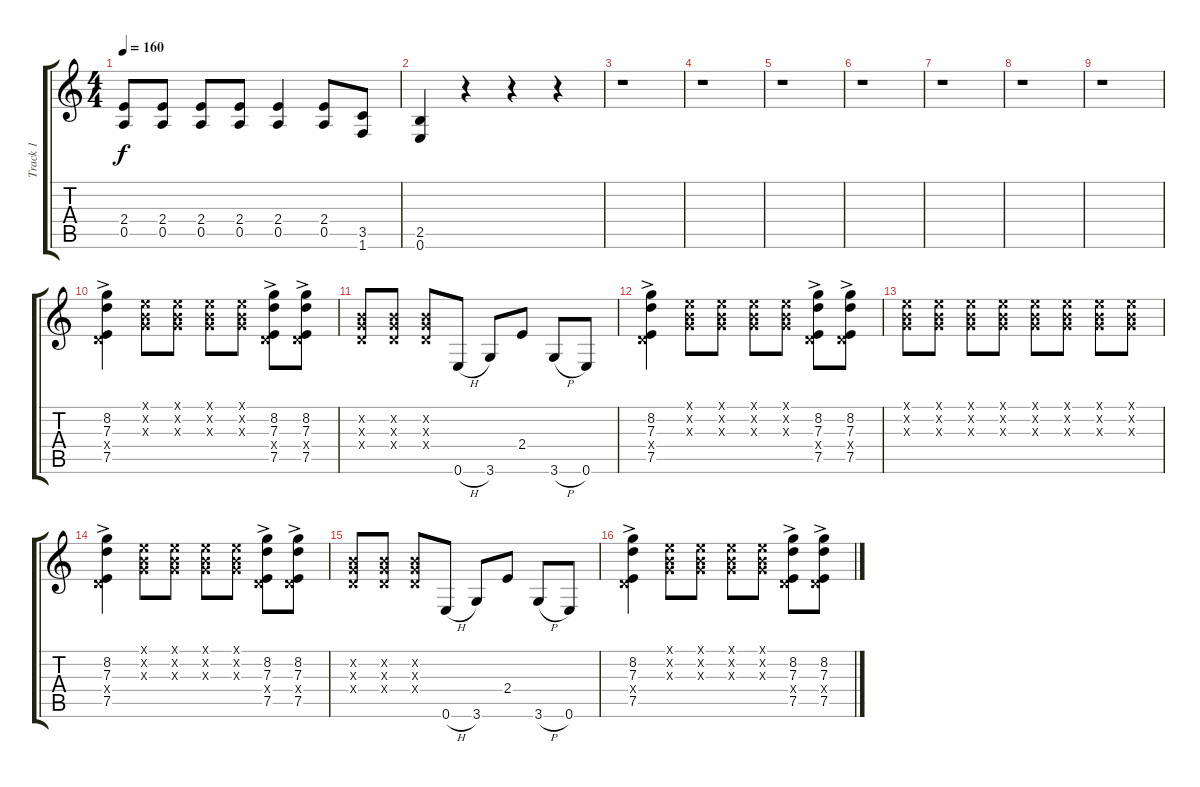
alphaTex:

\track ("Track 1" "Track 1") {instrument overdrivenguitar}
\staff {score tabs}
\tuning (E4 B3 G3 D3 A2 E2) {hide}
\ts (4 4)
\tempo 160
\clef g2
\ks c
(2.4 0.5).8{dy f} (2.4 0.5).8 (2.4 0.5).8 (2.4 0.5).8 (2.4 0.5).4 (2.4 0.5).8 (3.5 1.6).8 |
(2.5 0.6).4 r.4 r.4 r.4 |
r.1 |
r.1 |
r.1 |
r.1 |
r.1 |
r.1 |
r.1 |
(8.2{ac} 7.3 0.4{x} 7.5).4 (0.1{x} 0.2{x} 0.3{x}).8 (0.1{x} 0.2{x} 0.3{x}).8 (0.1{x} 0.2{x} 0.3{x}).8 (0.1{x} 0.2{x} 0.3{x}).8 (8.2 7.3{ac} 0.4{x} 7.5).8 (8.2 7.3{ac} 0.4{x} 7.5).8 |
(0.2{x} 0.3{x} 0.4{x}).8 (0.2{x} 0.3{x} 0.4{x}).8 (0.2{x} 0.3{x} 0.4{x}).8 0.6{h}.8 3.6.8 2.4.8 3.6{h}.8 0.6.8 |
(8.2{ac} 7.3 0.4{x} 7.5).4 (0.1{x} 0.2{x} 0.3{x}).8 (0.1{x} 0.2{x} 0.3{x}).8 (0.1{x} 0.2{x} 0.3{x}).8 (0.1{x} 0.2{x} 0.3{x}).8 (8.2 7.3{ac} 0.4{x} 7.5).8 (8.2 7.3{ac} 0.4{x} 7.5).8 |
(0.1{x} 0.2{x} 0.3{x}).8 (0.1{x} 0.2{x} 0.3{x}).8 (0.1{x} 0.2{x} 0.3{x}).8 (0.1{x} 0.2{x} 0.3{x}).8 (0.1{x} 0.2{x} 0.3{x}).8 (0.1{x} 0.2{x} 0.3{x}).8 (0.1{x} 0.2{x} 0.3{x}).8 (0.1{x} 0.2{x} 0.3{x}).8 |
(8.2{ac} 7.3 0.4{x} 7.5).4 (0.1{x} 0.2{x} 0.3{x}).8 (0.1{x} 0.2{x} 0.3{x}).8 (0.1{x} 0.2{x} 0.3{x}).8 (0.1{x} 0.2{x} 0.3{x}).8 (8.2 7.3{ac} 0.4{x} 7.5).8 (8.2 7.3{ac} 0.4{x} 7.5).8 |
(0.2{x} 0.3{x} 0.4{x}).8 (0.2{x} 0.3{x} 0.4{x}).8 (0.2{x} 0.3{x} 0.4{x}).8 0.6{h}.8 3.6.8 2.4.8 3.6{h}.8 0.6.8 |
(8.2{ac} 7.3 0.4{x} 7.5).4 (0.1{x} 0.2{x} 0.3{x}).8 (0.1{x} 0.2{x} 0.3{x}).8 (0.1{x} 0.2{x} 0.3{x}).8 (0.1{x} 0.2{x} 0.3{x}).8 (8.2 7.3{ac} 0.4{x} 7.5).8 (8.2 7.3{ac} 0.4{x} 7.5).8
